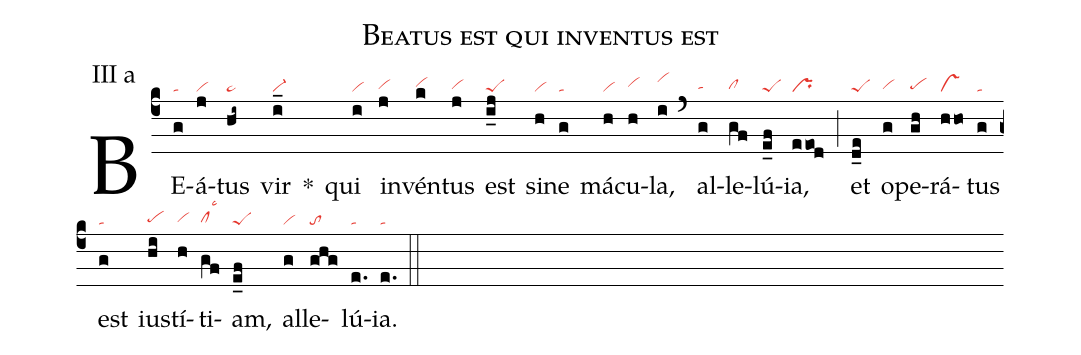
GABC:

name: Beatus est qui inventus est;
annotation: III a;
mode: 3;
nabc-lines: 1;
%%
(c4)
BE(g|ta)á(j|vi)tus(hi~|ta>) vir(i_|vi-) *()
qui(i|vi) in(j|vihg)vén(k|vihh)tus(j|vihg) est(i_j|peS) si(h|vi)ne(g|ta) má(h|vi)cu(h|vihh)la,(i|vihj) (`)
al(g|tahg)le(gf|clhg)lú(e_f|peS)ia,(eeod|pr) (;)
et(d_e|peS) o(g|vihg)pe(gh|pehg)rá(hho|vs)tus(g|ta) est(g|ta) ius(hi|pehg)tí(h|vihg)ti(gf|clhglsc3)am,(e_f|peS) al(g|vi)le(ghg|to)lú(e.|ta)ia.(e.|ta) (::)
